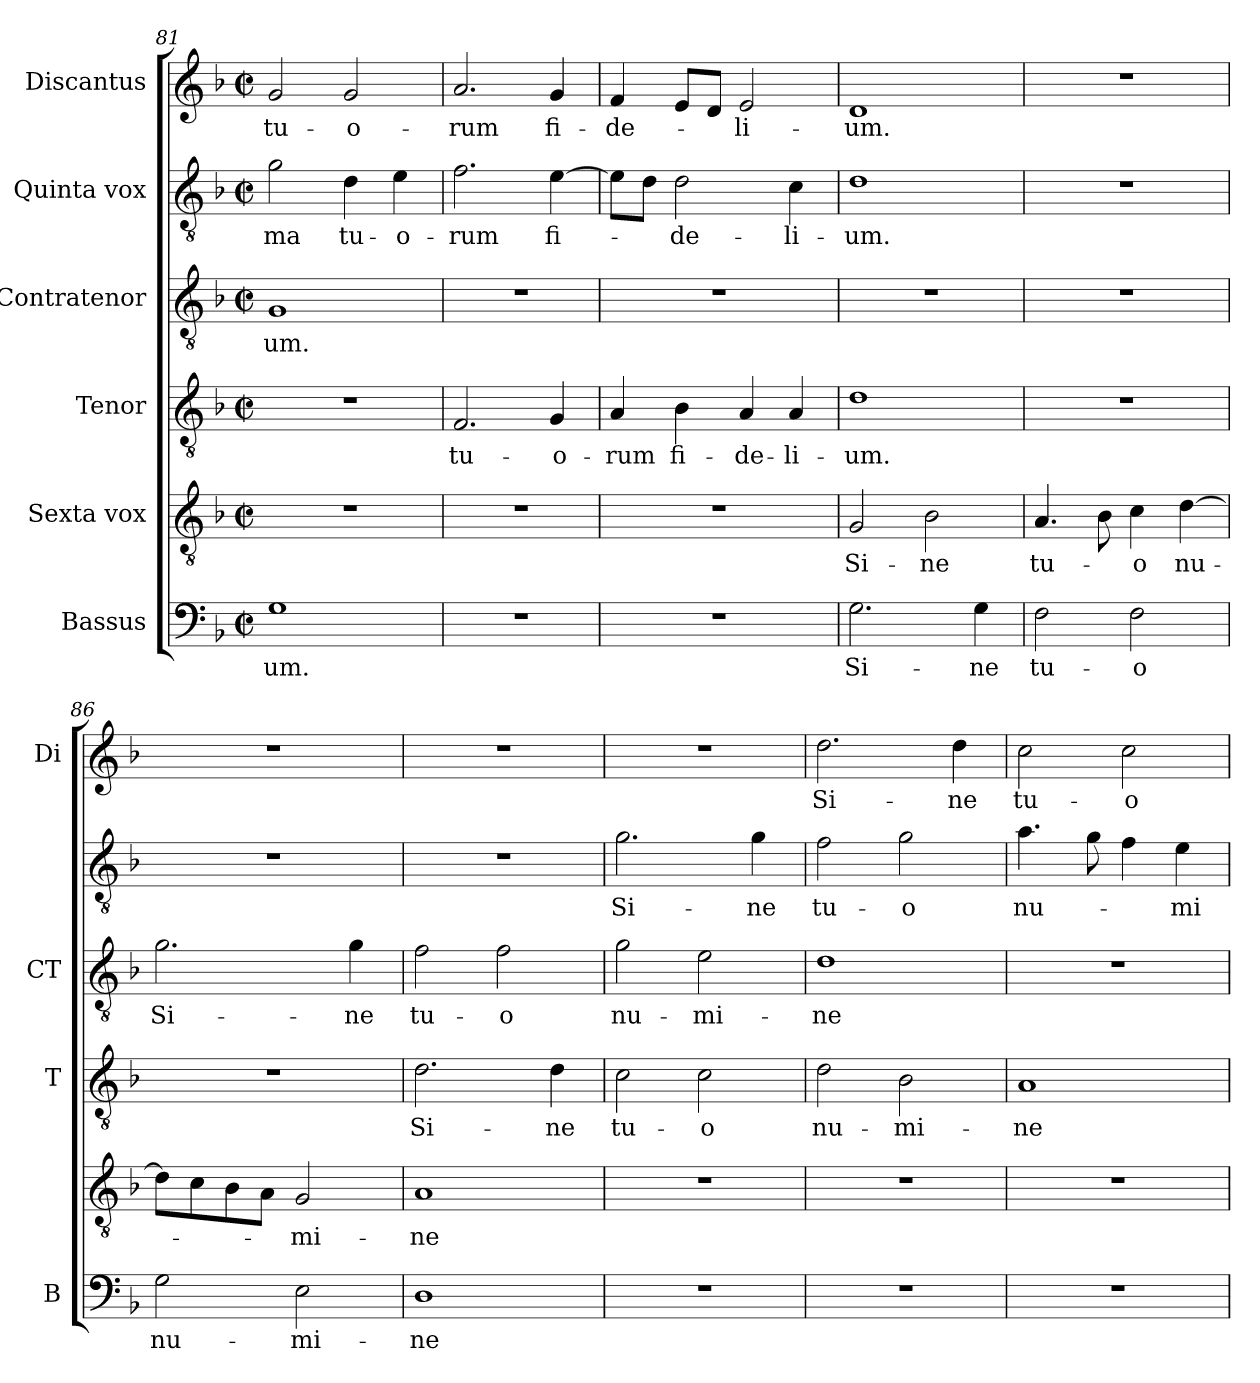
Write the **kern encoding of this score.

**kern	**text	**kern	**text	**kern	**text	**kern	**text	**kern	**text	**kern	**text
*part6	*part6	*part5	*part5	*part4	*part4	*part3	*part3	*part2	*part2	*part1	*part1
*staff6	*staff6	*staff5	*staff5	*staff4	*staff4	*staff3	*staff3	*staff2	*staff2	*staff1	*staff1
*I"Bassus	*	*I"Sexta vox	*	*I"Tenor	*	*I"Contratenor	*	*I"Quinta vox	*	*I"Discantus	*
*I'B	*	*	*	*I'T	*	*I'CT	*	*	*	*I'Di	*
*clefF4	*	*clefGv2	*	*clefGv2	*	*clefGv2	*	*clefGv2	*	*clefG2	*
*k[b-]	*	*k[b-]	*	*k[b-]	*	*k[b-]	*	*k[b-]	*	*k[b-]	*
*F:	*	*F:	*	*F:	*	*F:	*	*F:	*	*F:	*
*M2/2	*	*M2/2	*	*M2/2	*	*M2/2	*	*M2/2	*	*M2/2	*
*met(c|)	*	*met(c|)	*	*met(c|)	*	*met(c|)	*	*met(c|)	*	*met(c|)	*
=81	=81	=81	=81	=81	=81	=81	=81	=81	=81	=81	=81
!	!LO:LY:b	!	!	!	!	!	!LO:LY:b	!	!LO:LY:b	!	!LO:LY:b
1G	-um.	1r	.	1r	.	1G	-um.	2g\	-ma	2g/	tu-
!	!	!	!	!	!	!	!	!	!LO:LY:b	!	!LO:LY:b
.	.	.	.	.	.	.	.	4d\	tu-	2g/	-o-
!	!	!	!	!	!	!	!	!	!LO:LY:b	!	!
.	.	.	.	.	.	.	.	4e\	-o-	.	.
=82	=82	=82	=82	=82	=82	=82	=82	=82	=82	=82	=82
!	!	!	!	!	!LO:LY:b	!	!	!	!LO:LY:b	!	!LO:LY:b
1r	.	1r	.	2.F/	tu-	1r	.	2.f\	-rum	2.a/	-rum
!	!	!	!	!	!LO:LY:b	!	!	!	!LO:LY:b	!	!LO:LY:b
.	.	.	.	4G/	-o-	.	.	[4e\	fi-	4g/	fi-
=83	=83	=83	=83	=83	=83	=83	=83	=83	=83	=83	=83
!	!	!	!	!	!LO:LY:b	!	!	!	!	!	!LO:LY:b
1r	.	1r	.	4A/	-rum	1r	.	8e\L]	.	4f/	-de-
.	.	.	.	.	.	.	.	8d\J	.	.	.
!	!	!	!	!	!LO:LY:b	!	!	!	!LO:LY:b	!	!
.	.	.	.	4B-\	fi-	.	.	2d\	-de-	8e/L	.
.	.	.	.	.	.	.	.	.	.	8d/J	.
!	!	!	!	!	!LO:LY:b	!	!	!	!	!	!LO:LY:b
.	.	.	.	4A/	-de-	.	.	.	.	2e/	-li-
!	!	!	!	!	!LO:LY:b	!	!	!	!LO:LY:b	!	!
.	.	.	.	4A/	-li-	.	.	4c\	-li-	.	.
!!LO:PB:g=z
=84	=84	=84	=84	=84	=84	=84	=84	=84	=84	=84	=84
!	!LO:LY:b	!	!LO:LY:b	!	!LO:LY:b	!	!	!	!LO:LY:b	!	!LO:LY:b
2.G\	Si-	2G/	Si-	1d	-um.	1r	.	1d	-um.	1d	-um.
!	!	!	!LO:LY:b	!	!	!	!	!	!	!	!
.	.	2B-\	-ne	.	.	.	.	.	.	.	.
!	!LO:LY:b	!	!	!	!	!	!	!	!	!	!
4G\	-ne	.	.	.	.	.	.	.	.	.	.
=85	=85	=85	=85	=85	=85	=85	=85	=85	=85	=85	=85
!	!LO:LY:b	!	!LO:LY:b	!	!	!	!	!	!	!	!
2F\	tu-	4.A/	tu-	1r	.	1r	.	1r	.	1r	.
.	.	8B-\	.	.	.	.	.	.	.	.	.
!	!LO:LY:b	!	!LO:LY:b	!	!	!	!	!	!	!	!
2F\	-o	4c\	-o	.	.	.	.	.	.	.	.
!	!	!	!LO:LY:b	!	!	!	!	!	!	!	!
.	.	[4d\	nu-	.	.	.	.	.	.	.	.
=86	=86	=86	=86	=86	=86	=86	=86	=86	=86	=86	=86
!	!LO:LY:b	!	!	!	!	!	!LO:LY:b	!	!	!	!
2G\	nu-	8d\L]	.	1r	.	2.g\	Si-	1r	.	1r	.
.	.	8c\	.	.	.	.	.	.	.	.	.
.	.	8B-\	.	.	.	.	.	.	.	.	.
.	.	8A\J	.	.	.	.	.	.	.	.	.
!	!LO:LY:b	!	!LO:LY:b	!	!	!	!	!	!	!	!
2E\	-mi-	2G/	-mi-	.	.	.	.	.	.	.	.
!	!	!	!	!	!	!	!LO:LY:b	!	!	!	!
.	.	.	.	.	.	4g\	-ne	.	.	.	.
=87	=87	=87	=87	=87	=87	=87	=87	=87	=87	=87	=87
!	!LO:LY:b	!	!LO:LY:b	!	!LO:LY:b	!	!LO:LY:b	!	!	!	!
1D	-ne	1A	-ne	2.d\	Si-	2f\	tu-	1r	.	1r	.
!	!	!	!	!	!	!	!LO:LY:b	!	!	!	!
.	.	.	.	.	.	2f\	-o	.	.	.	.
!	!	!	!	!	!LO:LY:b	!	!	!	!	!	!
.	.	.	.	4d\	-ne	.	.	.	.	.	.
=88	=88	=88	=88	=88	=88	=88	=88	=88	=88	=88	=88
!	!	!	!	!	!LO:LY:b	!	!LO:LY:b	!	!LO:LY:b	!	!
1r	.	1r	.	2c\	tu-	2g\	nu-	2.g\	Si-	1r	.
!	!	!	!	!	!LO:LY:b	!	!LO:LY:b	!	!	!	!
.	.	.	.	2c\	-o	2e\	-mi-	.	.	.	.
!	!	!	!	!	!	!	!	!	!LO:LY:b	!	!
.	.	.	.	.	.	.	.	4g\	-ne	.	.
=89	=89	=89	=89	=89	=89	=89	=89	=89	=89	=89	=89
!	!	!	!	!	!LO:LY:b	!	!LO:LY:b	!	!LO:LY:b	!	!LO:LY:b
1r	.	1r	.	2d\	nu-	1d	-ne	2f\	tu-	2.dd\	Si-
!	!	!	!	!	!LO:LY:b	!	!	!	!LO:LY:b	!	!
.	.	.	.	2B-\	-mi-	.	.	2g\	-o	.	.
!	!	!	!	!	!	!	!	!	!	!	!LO:LY:b
.	.	.	.	.	.	.	.	.	.	4dd\	-ne
!!LO:LB:g=z
=90	=90	=90	=90	=90	=90	=90	=90	=90	=90	=90	=90
!	!	!	!	!	!LO:LY:b	!	!	!	!LO:LY:b	!	!LO:LY:b
1r	.	1r	.	1A	-ne	1r	.	4.a\	nu-	2cc\	tu-
.	.	.	.	.	.	.	.	8g\	.	.	.
!	!	!	!	!	!	!	!	!	!	!	!LO:LY:b
.	.	.	.	.	.	.	.	4f\	.	2cc\	-o
!	!	!	!	!	!	!	!	!	!LO:LY:b	!	!
.	.	.	.	.	.	.	.	4e\	-mi-	.	.
=	=	=	=	=	=	=	=	=	=	=	=
*-	*-	*-	*-	*-	*-	*-	*-	*-	*-	*-	*-
